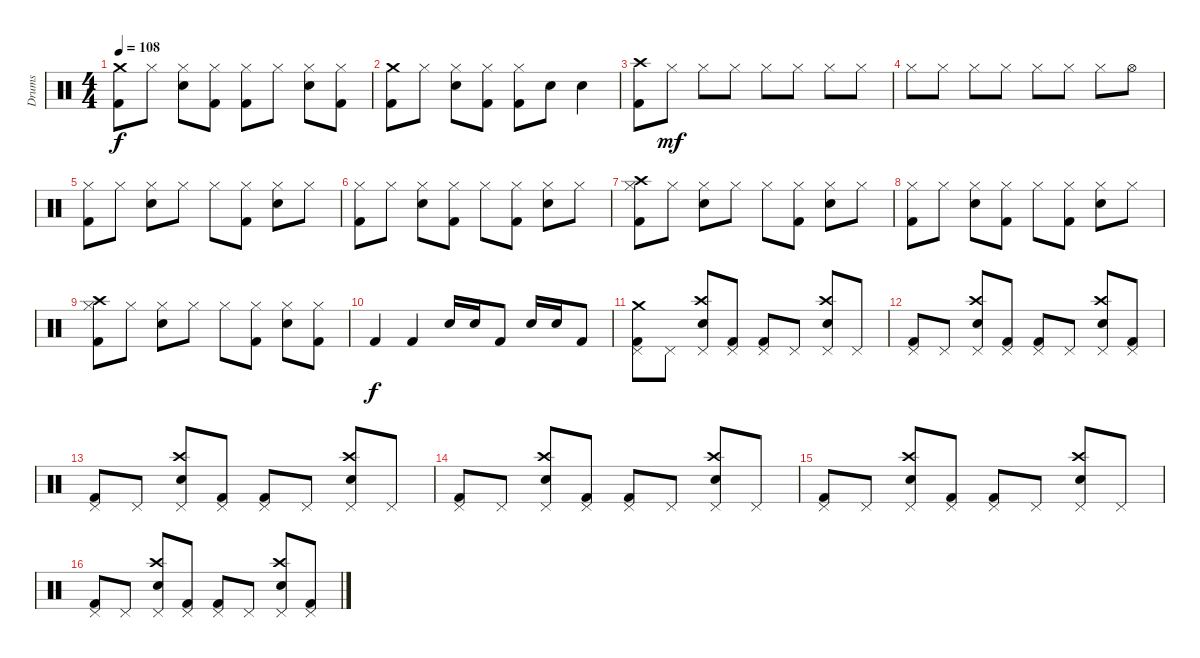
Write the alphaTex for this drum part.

\track ("Drums" "Drums") {instrument percussion}
\staff {score}
\articulation defaults
\ts (4 4)
\tempo 108
\clef neutral
\ks c
("Crash medium (hit)" "Kick (hit) 2").8{dy f} "Hi-Hat (closed)".8 ("Hi-Hat (closed)" "Snare (hit) 2").8 ("Hi-Hat (closed)" "Kick (hit) 2").8 ("Hi-Hat (closed)" "Kick (hit) 2").8 "Hi-Hat (closed)".8 ("Hi-Hat (closed)" "Snare (hit) 2").8 ("Hi-Hat (closed)" "Kick (hit) 2").8 |
("Crash medium (hit)" "Kick (hit) 2").8 "Hi-Hat (closed)".8 ("Hi-Hat (closed)" "Snare (hit) 2").8 ("Hi-Hat (closed)" "Kick (hit) 2").8 ("Hi-Hat (closed)" "Kick (hit) 2").8 "Snare (hit) 2".8 "Snare (hit) 2".4 |
("Crash high (hit)" "Kick (hit) 2").8 "Hi-Hat (closed)".8{dy mf} "Hi-Hat (closed)".8 "Hi-Hat (closed)".8 "Hi-Hat (closed)".8 "Hi-Hat (closed)".8 "Hi-Hat (closed)".8 "Hi-Hat (closed)".8 |
"Hi-Hat (closed)".8 "Hi-Hat (closed)".8 "Hi-Hat (closed)".8 "Hi-Hat (closed)".8 "Hi-Hat (closed)".8 "Hi-Hat (closed)".8 "Hi-Hat (closed)".8 "Hi-Hat (open)".8 |
("Hi-Hat (closed)" "Kick (hit) 2").8 "Hi-Hat (closed)".8 ("Hi-Hat (closed)" "Snare (hit) 2").8 "Hi-Hat (closed)".8 "Hi-Hat (closed)".8 ("Hi-Hat (closed)" "Kick (hit) 2").8 ("Hi-Hat (closed)" "Snare (hit) 2").8 "Hi-Hat (closed)".8 |
("Hi-Hat (closed)" "Kick (hit) 2").8 "Hi-Hat (closed)".8 ("Hi-Hat (closed)" "Snare (hit) 2").8 ("Hi-Hat (closed)" "Kick (hit) 2").8 "Hi-Hat (closed)".8 ("Hi-Hat (closed)" "Kick (hit) 2").8 ("Hi-Hat (closed)" "Snare (hit) 2").8 "Hi-Hat (closed)".8 |
("Crash high (hit)" "Hi-Hat (closed)" "Kick (hit) 2").8 "Hi-Hat (closed)".8 ("Hi-Hat (closed)" "Snare (hit) 2").8 "Hi-Hat (closed)".8 "Hi-Hat (closed)".8 ("Hi-Hat (closed)" "Kick (hit) 2").8 ("Hi-Hat (closed)" "Snare (hit) 2").8 "Hi-Hat (closed)".8 |
("Hi-Hat (closed)" "Kick (hit) 2").8 "Hi-Hat (closed)".8 ("Hi-Hat (closed)" "Snare (hit) 2").8 ("Hi-Hat (closed)" "Kick (hit) 2").8 "Hi-Hat (closed)".8 ("Hi-Hat (closed)" "Kick (hit) 2").8 ("Hi-Hat (closed)" "Snare (hit) 2").8 "Hi-Hat (closed)".8 |
("Crash high (hit)" "Hi-Hat (closed)" "Kick (hit) 2").8 "Hi-Hat (closed)".8 ("Hi-Hat (closed)" "Snare (hit) 2").8 "Hi-Hat (closed)".8 "Hi-Hat (closed)".8 ("Hi-Hat (closed)" "Kick (hit) 2").8 ("Hi-Hat (closed)" "Snare (hit) 2").8 ("Hi-Hat (closed)" "Kick (hit) 2").8 |
"Kick (hit) 2".4{dy f} "Kick (hit) 2".4 "Snare (hit) 2".16 "Snare (hit) 2".16 "Kick (hit) 2".8 "Snare (hit) 2".16 "Snare (hit) 2".16 "Kick (hit) 2".8 |
("Crash medium (hit)" "Pedal Hi-Hat (hit)" "Kick (hit) 2").8 "Pedal Hi-Hat (hit)".8 ("Crash high (hit)" "Pedal Hi-Hat (hit)" "Snare (hit) 2").8 ("Pedal Hi-Hat (hit)" "Kick (hit) 2").8 ("Pedal Hi-Hat (hit)" "Kick (hit) 2").8 "Pedal Hi-Hat (hit)".8 ("Crash high (hit)" "Pedal Hi-Hat (hit)" "Snare (hit) 2").8 "Pedal Hi-Hat (hit)".8 |
("Pedal Hi-Hat (hit)" "Kick (hit) 2").8 "Pedal Hi-Hat (hit)".8 ("Crash high (hit)" "Pedal Hi-Hat (hit)" "Snare (hit) 2").8 ("Pedal Hi-Hat (hit)" "Kick (hit) 2").8 ("Pedal Hi-Hat (hit)" "Kick (hit) 2").8 "Pedal Hi-Hat (hit)".8 ("Crash high (hit)" "Pedal Hi-Hat (hit)" "Snare (hit) 2").8 ("Pedal Hi-Hat (hit)" "Kick (hit) 2").8 |
("Pedal Hi-Hat (hit)" "Kick (hit) 2").8 "Pedal Hi-Hat (hit)".8 ("Crash high (hit)" "Pedal Hi-Hat (hit)" "Snare (hit) 2").8 ("Pedal Hi-Hat (hit)" "Kick (hit) 2").8 ("Pedal Hi-Hat (hit)" "Kick (hit) 2").8 "Pedal Hi-Hat (hit)".8 ("Crash high (hit)" "Pedal Hi-Hat (hit)" "Snare (hit) 2").8 "Pedal Hi-Hat (hit)".8 |
("Pedal Hi-Hat (hit)" "Kick (hit) 2").8 "Pedal Hi-Hat (hit)".8 ("Crash high (hit)" "Pedal Hi-Hat (hit)" "Snare (hit) 2").8 ("Pedal Hi-Hat (hit)" "Kick (hit) 2").8 ("Pedal Hi-Hat (hit)" "Kick (hit) 2").8 "Pedal Hi-Hat (hit)".8 ("Crash high (hit)" "Pedal Hi-Hat (hit)" "Snare (hit) 2").8 "Pedal Hi-Hat (hit)".8 |
("Pedal Hi-Hat (hit)" "Kick (hit) 2").8 "Pedal Hi-Hat (hit)".8 ("Crash high (hit)" "Pedal Hi-Hat (hit)" "Snare (hit) 2").8 ("Pedal Hi-Hat (hit)" "Kick (hit) 2").8 ("Pedal Hi-Hat (hit)" "Kick (hit) 2").8 "Pedal Hi-Hat (hit)".8 ("Crash high (hit)" "Pedal Hi-Hat (hit)" "Snare (hit) 2").8 "Pedal Hi-Hat (hit)".8 |
("Pedal Hi-Hat (hit)" "Kick (hit) 2").8 "Pedal Hi-Hat (hit)".8 ("Crash high (hit)" "Pedal Hi-Hat (hit)" "Snare (hit) 2").8 ("Pedal Hi-Hat (hit)" "Kick (hit) 2").8 ("Pedal Hi-Hat (hit)" "Kick (hit) 2").8 "Pedal Hi-Hat (hit)".8 ("Crash high (hit)" "Pedal Hi-Hat (hit)" "Snare (hit) 2").8 ("Pedal Hi-Hat (hit)" "Kick (hit) 2").8
